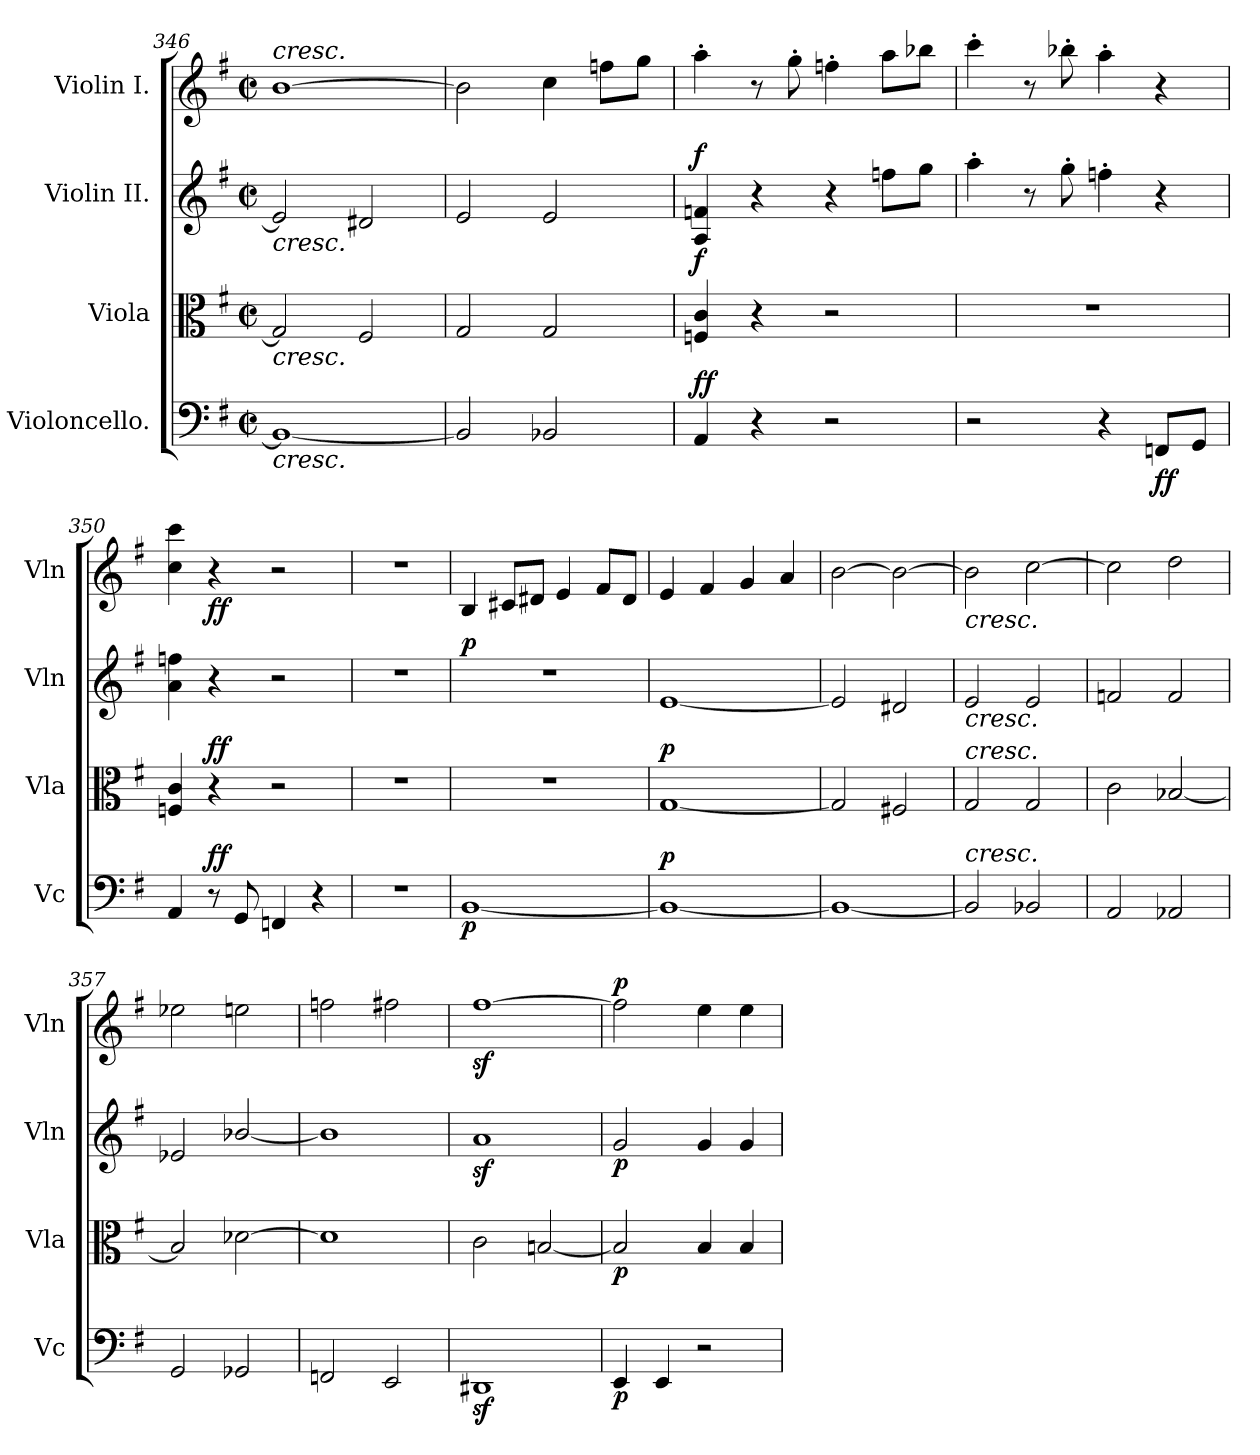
**kern	**dynam	**kern	**dynam	**kern	**dynam	**kern	**dynam
*part4	*part4	*part3	*part3	*part2	*part2	*part1	*part1
*staff4	*staff4	*staff3	*staff3	*staff2	*staff2	*staff1	*staff1
*I"Violoncello.	*	*I"Viola	*	*I"Violin II.	*	*I"Violin I.	*
*I'Vc	*	*I'Vla	*	*I'Vln	*	*I'Vln	*
*clefF4	*	*clefC3	*	*clefG2	*	*clefG2	*
*k[f#]	*	*k[f#]	*	*k[f#]	*	*k[f#]	*
*M2/2	*	*M2/2	*	*M2/2	*	*M2/2	*
*met(c|)	*	*met(c|)	*	*met(c|)	*	*met(c|)	*
=346	=346	=346	=346	=346	=346	=346	=346
!	!	!	!	!	!	!LO:TX:a:i:t=cresc.	!
!	!	!	!	!LO:TX:b:i:t=cresc.	!	!	!
!	!	!LO:TX:b:i:t=cresc.	!	!	!	!	!
!LO:TX:b:i:t=cresc.	!	!	!	!	!	!	!
1BB_	.	2G/]	.	2e/]	.	[1b	.
.	.	2F#/	.	2d#X/	.	.	.
=347	=347	=347	=347	=347	=347	=347	=347
2BB/]	.	2G/	.	2e/	.	2b\]	.
2BB-X/	.	2G/	.	2e/	.	4cc\	.
.	.	.	.	.	.	8ffn\L	.
.	.	.	.	.	.	8gg\J	.
!!LO:LB:g=z
=348	=348	=348	=348	=348	=348	=348	=348
!	!LO:DY:b	!	!	!	!	!	!
!	!LO:DY:n=1:a	!	!LO:DY:a	!	!LO:DY:a	!	!
4AA/	f f	4Fn/ 4c/	f	4A/ 4fn/	f	4aa'\	.
4r	.	4r	.	4r	.	8r	.
.	.	.	.	.	.	8gg'\	.
2r	.	2r	.	4r	.	4ffn'\	.
.	.	.	.	8ffn\L	.	8aa\L	.
.	.	.	.	8gg\J	.	8bb-X\J	.
=349	=349	=349	=349	=349	=349	=349	=349
2r	.	1r	.	4aa'\	.	4ccc'\	.
.	.	.	.	8r	.	8r	.
.	.	.	.	8gg'\	.	8bb-X'\	.
4r	.	.	.	4ffn'\	.	4aa'\	.
!	!LO:DY:b	!	!	!	!	!	!
8FFn/L	ff	.	.	4r	.	4r	.
8GG/J	.	.	.	.	.	.	.
=350	=350	=350	=350	=350	=350	=350	=350
4AA/	.	4Fn/ 4c/	.	4a\ 4ffn\	.	4cc\ 4ccc\	.
!	!LO:DY:a	!	!LO:DY:a	!	!	!	!LO:DY:b
8r	ff	4r	ff	4r	.	4r	ff
8GG/	.	.	.	.	.	.	.
4FFn/	.	2r	.	2r	.	2r	.
4r	.	.	.	.	.	.	.
=351	=351	=351	=351	=351	=351	=351	=351
1r	.	1r	.	1r	.	1r	.
=352	=352	=352	=352	=352	=352	=352	=352
!	!LO:DY:b	!	!	!	!LO:DY:a	!	!
[1BB	p	1r	.	1r	p	4B/	.
.	.	.	.	.	.	8c#X/L	.
.	.	.	.	.	.	8d#X/J	.
.	.	.	.	.	.	4e/	.
.	.	.	.	.	.	8f#/L	.
.	.	.	.	.	.	8d#/J	.
=353	=353	=353	=353	=353	=353	=353	=353
!	!LO:DY:a	!	!LO:DY:a	!	!	!	!
1BB_	p	[1G	p	[1e	.	4e/	.
.	.	.	.	.	.	4f#/	.
.	.	.	.	.	.	4g/	.
.	.	.	.	.	.	4a/	.
!!LO:PB:g=z
=354	=354	=354	=354	=354	=354	=354	=354
1BB_	.	2G/]	.	2e/]	.	[2b\	.
.	.	2F#X/	.	2d#X/	.	2b\_	.
=355	=355	=355	=355	=355	=355	=355	=355
!	!	!	!	!	!	!LO:TX:b:i:t=cresc.	!
!	!	!	!	!LO:TX:b:i:t=cresc.	!	!	!
!	!	!LO:TX:a:i:t=cresc.	!	!	!	!	!
!LO:TX:a:i:t=cresc.	!	!	!	!	!	!	!
2BB/]	.	2G/	.	2e/	.	2b\]	.
2BB-X/	.	2G/	.	2e/	.	[2cc\	.
=356	=356	=356	=356	=356	=356	=356	=356
2AA/	.	2c\	.	2fn/	.	2cc\]	.
2AA-X/	.	[2B-X/	.	2f/	.	2dd\	.
=357	=357	=357	=357	=357	=357	=357	=357
2GG/	.	2B-/]	.	2e-X/	.	2ee-X\	.
2GG-X/	.	[2d-X\	.	[2b-X/	.	2een\	.
=358	=358	=358	=358	=358	=358	=358	=358
2FFn/	.	1d-]	.	1b-]	.	2ffn\	.
2EE/	.	.	.	.	.	2ff#X\	.
=359	=359	=359	=359	=359	=359	=359	=359
1DD#Xz>	.	2c\	.	1az<	.	[1ff#z>	.
.	.	[2Bn/	.	.	.	.	.
=360	=360	=360	=360	=360	=360	=360	=360
!	!LO:DY:b	!	!LO:DY:b	!	!LO:DY:b	!	!LO:DY:a
4EE/	p	2B/]	p	2g/	p	2ff#\]	p
4EE/	.	.	.	.	.	.	.
2r	.	4B/	.	4g/	.	4ee\	.
.	.	4B/	.	4g/	.	4ee\	.
=	=	=	=	=	=	=	=
*-	*-	*-	*-	*-	*-	*-	*-
